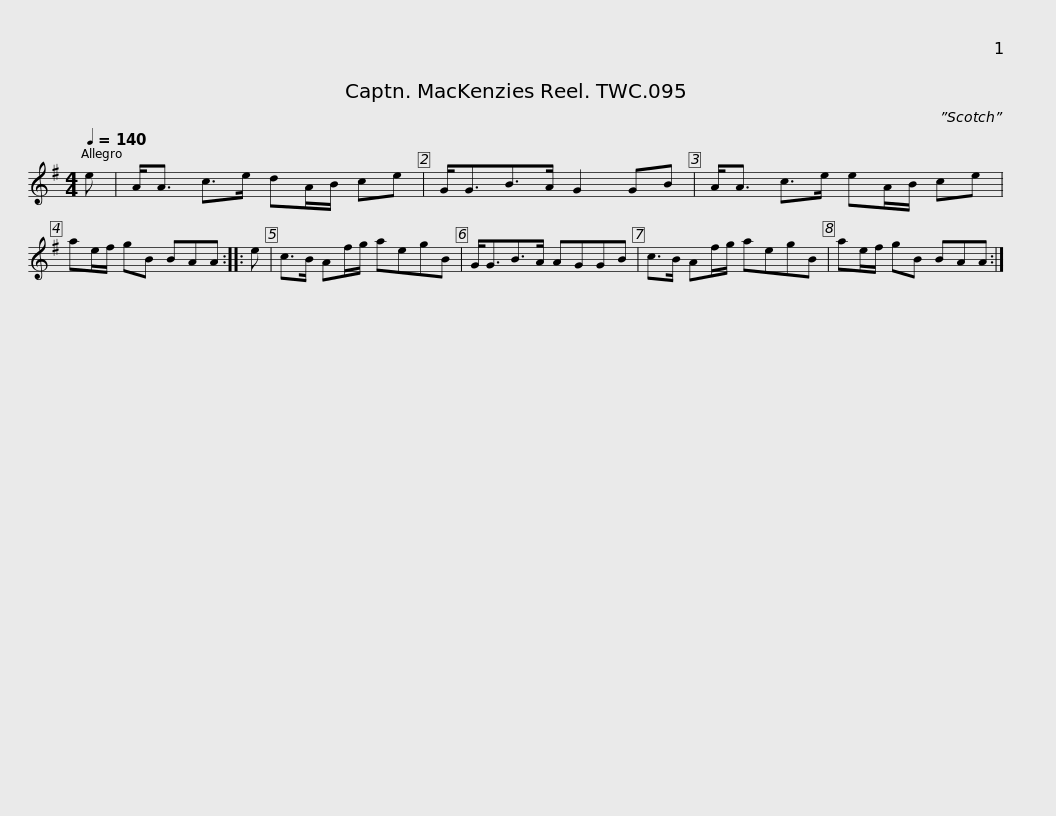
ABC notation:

X:1
L:1/8
Q:1/4=140
M:4/4
I:linebreak $
K:G
V:1 treble
V:1
 e | A<A c>e dA/B/ ce | G<GB>A G2 GB | A<A c>e eA/B/ ce | ae/f/ gB BAA :: %5
 e |$ c>B Af/g/ aegB | G<GB>A AGGB | c>B Af/g/ aegB | ae/f/ gB BAA :| %10
